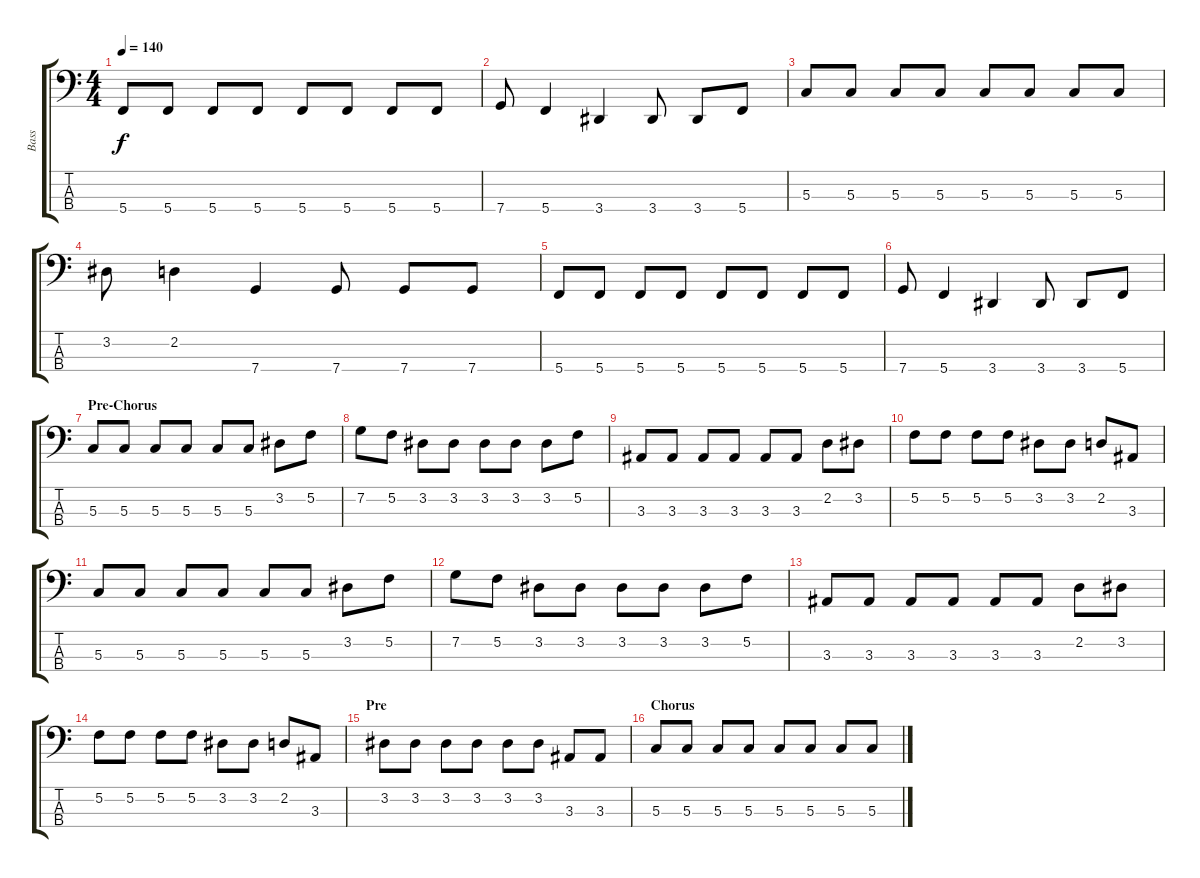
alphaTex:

\track ("Bass" "Bass") {instrument electricbassfinger}
\staff {score tabs}
\tuning (F2 C2 G1 C1) {hide}
\ts (4 4)
\tempo 140
\clef f4
\ks c
5.4.8{dy f} 5.4.8 5.4.8 5.4.8 5.4.8 5.4.8 5.4.8 5.4.8 |
7.4.8 5.4.4 3.4.4 3.4.8 3.4.8 5.4.8 |
5.3.8 5.3.8 5.3.8 5.3.8 5.3.8 5.3.8 5.3.8 5.3.8 |
3.2.8 2.2.4 7.4.4 7.4.8 7.4.8 7.4.8 |
5.4.8 5.4.8 5.4.8 5.4.8 5.4.8 5.4.8 5.4.8 5.4.8 |
7.4.8 5.4.4 3.4.4 3.4.8 3.4.8 5.4.8 |
\section ("" "Pre-Chorus")
5.3.8 5.3.8 5.3.8 5.3.8 5.3.8 5.3.8 3.2.8 5.2.8 |
7.2.8 5.2.8 3.2.8 3.2.8 3.2.8 3.2.8 3.2.8 5.2.8 |
3.3.8 3.3.8 3.3.8 3.3.8 3.3.8 3.3.8 2.2.8 3.2.8 |
5.2.8 5.2.8 5.2.8 5.2.8 3.2.8 3.2.8 2.2.8 3.3.8 |
5.3.8 5.3.8 5.3.8 5.3.8 5.3.8 5.3.8 3.2.8 5.2.8 |
7.2.8 5.2.8 3.2.8 3.2.8 3.2.8 3.2.8 3.2.8 5.2.8 |
3.3.8 3.3.8 3.3.8 3.3.8 3.3.8 3.3.8 2.2.8 3.2.8 |
5.2.8 5.2.8 5.2.8 5.2.8 3.2.8 3.2.8 2.2.8 3.3.8 |
\section ("" "Pre")
3.2.8 3.2.8 3.2.8 3.2.8 3.2.8 3.2.8 3.3.8 3.3.8 |
\section ("" "Chorus")
5.3.8 5.3.8 5.3.8 5.3.8 5.3.8 5.3.8 5.3.8 5.3.8
